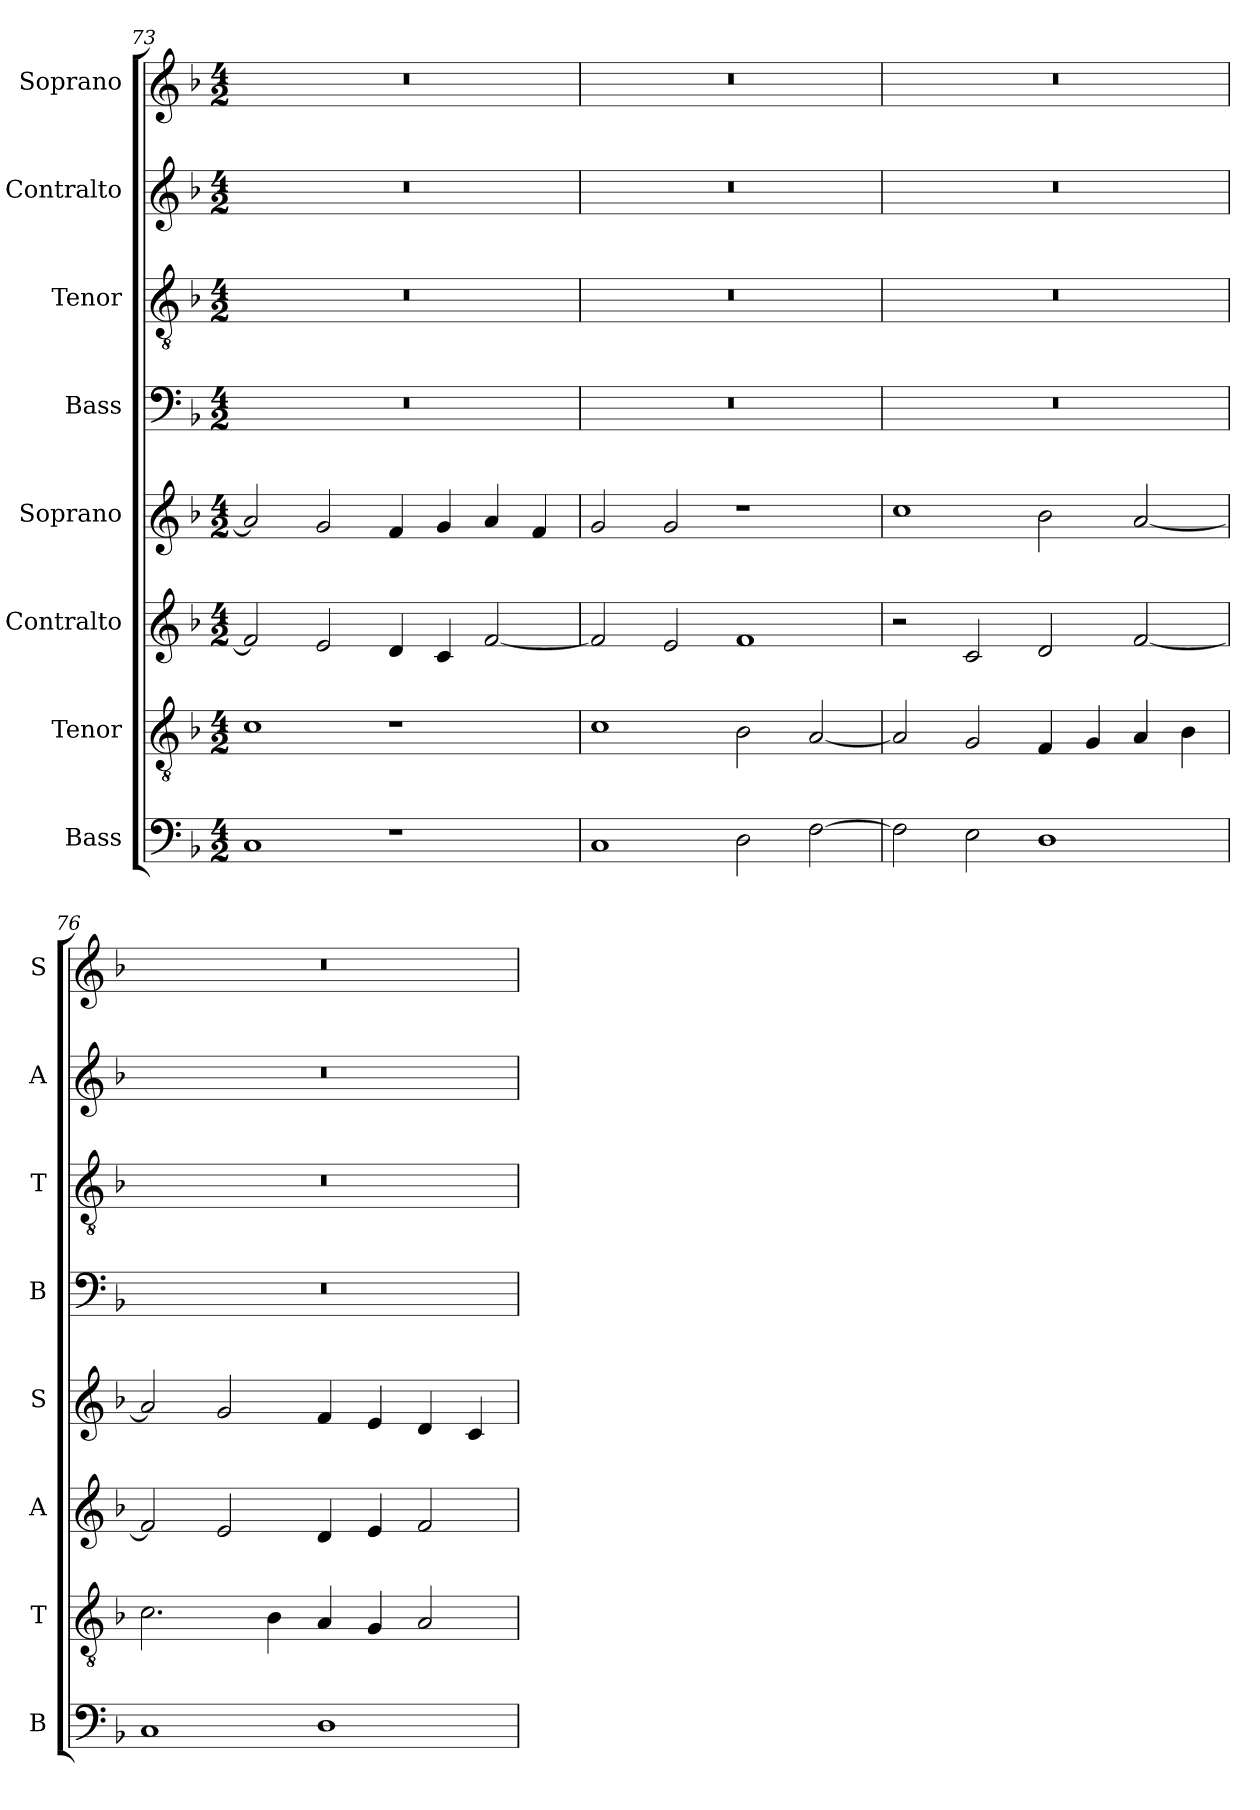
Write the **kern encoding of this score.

**kern	**kern	**kern	**kern	**kern	**kern	**kern	**kern
*part8	*part7	*part6	*part5	*part4	*part3	*part2	*part1
*staff8	*staff7	*staff6	*staff5	*staff4	*staff3	*staff2	*staff1
*I"Bass	*I"Tenor	*I"Contralto	*I"Soprano	*I"Bass	*I"Tenor	*I"Contralto	*I"Soprano
*I'B	*I'T	*I'A	*I'S	*I'B	*I'T	*I'A	*I'S
*clefF4	*clefGv2	*clefG2	*clefG2	*clefF4	*clefGv2	*clefG2	*clefG2
*k[b-]	*k[b-]	*k[b-]	*k[b-]	*k[b-]	*k[b-]	*k[b-]	*k[b-]
*F:ion	*F:ion	*F:ion	*F:ion	*F:ion	*F:ion	*F:ion	*F:ion
*M4/2	*M4/2	*M4/2	*M4/2	*M4/2	*M4/2	*M4/2	*M4/2
=73	=73	=73	=73	=73	=73	=73	=73
1C	1c	2f]	2a]	0r	0r	0r	0r
.	.	2e	2g	.	.	.	.
1r	1r	4d	4f	.	.	.	.
.	.	4c	4g	.	.	.	.
.	.	[2f	4a	.	.	.	.
.	.	.	4f	.	.	.	.
=74	=74	=74	=74	=74	=74	=74	=74
1C	1c	2f]	2g	0r	0r	0r	0r
.	.	2e	2g	.	.	.	.
2D	2B-	1f	1r	.	.	.	.
[2F	[2A	.	.	.	.	.	.
=75	=75	=75	=75	=75	=75	=75	=75
2F]	2A]	2r	1cc	0r	0r	0r	0r
2E	2G	2c	.	.	.	.	.
1D	4F	2d	2b-	.	.	.	.
.	4G	.	.	.	.	.	.
.	4A	[2f	[2a	.	.	.	.
.	4B-	.	.	.	.	.	.
=76	=76	=76	=76	=76	=76	=76	=76
1C	2.c	2f]	2a]	0r	0r	0r	0r
.	.	2e	2g	.	.	.	.
.	4B-	.	.	.	.	.	.
1D	4A	4d	4f	.	.	.	.
.	4G	4e	4e	.	.	.	.
.	2A	2f	4d	.	.	.	.
.	.	.	4c	.	.	.	.
=	=	=	=	=	=	=	=
*-	*-	*-	*-	*-	*-	*-	*-
